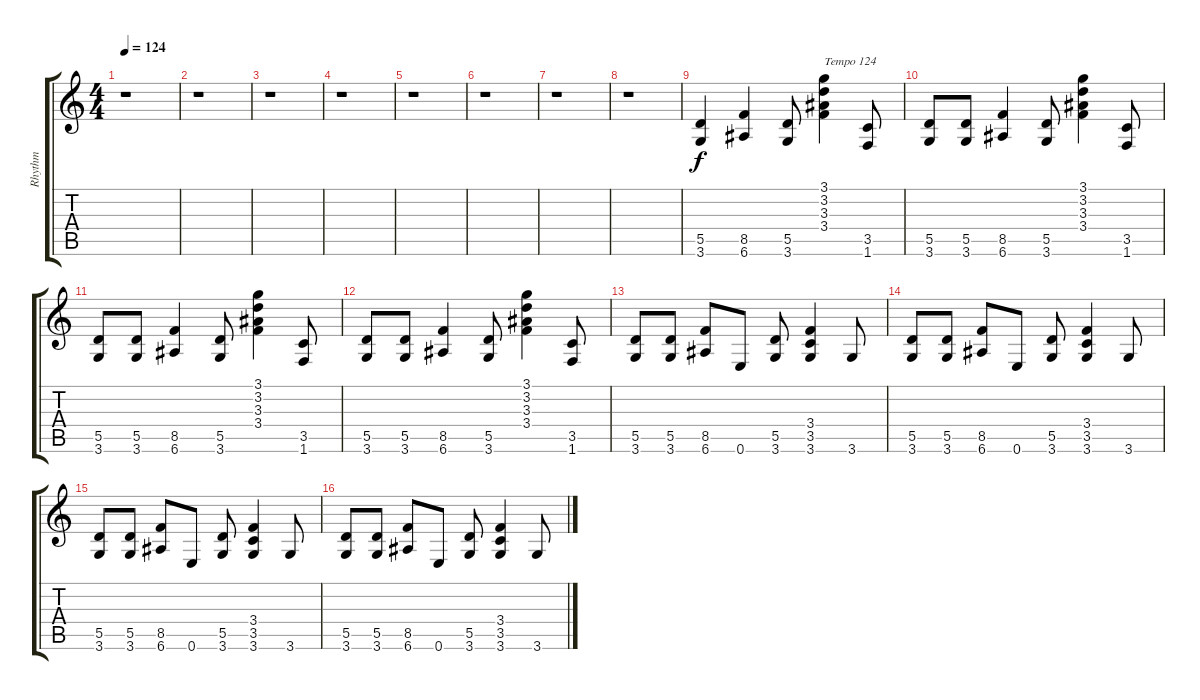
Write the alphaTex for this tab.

\track ("Rhythm" "Rhythm") {instrument overdrivenguitar}
\staff {score tabs}
\tuning (E4 B3 G3 D3 A2 E2) {hide}
\ts (4 4)
\tempo 124
\clef g2
\ks c
r.1{dy f} |
r.1 |
r.1 |
r.1 |
r.1 |
r.1 |
r.1 |
r.1 |
(5.5 3.6).4 (8.5 6.6).4 (5.5 3.6).8 (3.1 3.2 3.3 3.4).4{txt "Tempo 124"} (3.5 1.6).8 |
(5.5 3.6).8 (5.5 3.6).8 (8.5 6.6).4 (5.5 3.6).8 (3.1 3.2 3.3 3.4).4 (3.5 1.6).8 |
(5.5 3.6).8 (5.5 3.6).8 (8.5 6.6).4 (5.5 3.6).8 (3.1 3.2 3.3 3.4).4 (3.5 1.6).8 |
(5.5 3.6).8 (5.5 3.6).8 (8.5 6.6).4 (5.5 3.6).8 (3.1 3.2 3.3 3.4).4 (3.5 1.6).8 |
(5.5 3.6).8 (5.5 3.6).8 (8.5 6.6).8 0.6.8 (5.5 3.6).8 (3.4 3.5 3.6).4 3.6.8 |
(5.5 3.6).8 (5.5 3.6).8 (8.5 6.6).8 0.6.8 (5.5 3.6).8 (3.4 3.5 3.6).4 3.6.8 |
(5.5 3.6).8 (5.5 3.6).8 (8.5 6.6).8 0.6.8 (5.5 3.6).8 (3.4 3.5 3.6).4 3.6.8 |
(5.5 3.6).8 (5.5 3.6).8 (8.5 6.6).8 0.6.8 (5.5 3.6).8 (3.4 3.5 3.6).4 3.6.8
